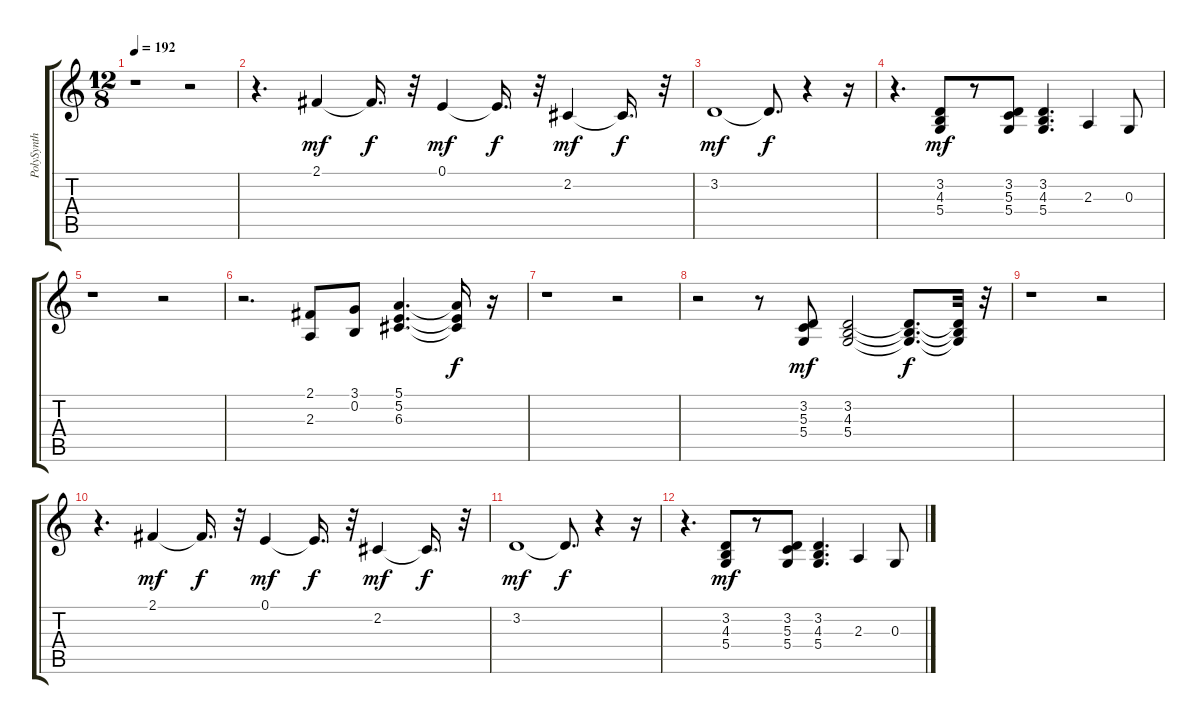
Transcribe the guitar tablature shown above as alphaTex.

\track ("PolySynth" "PolySynth") {instrument pad3polysynth}
\staff {score tabs}
\tuning (E4 B3 G3 D3 A2 E2) {hide}
\ts (12 8)
\tempo 192
\clef g2
\ks c
r.1{dy f} r.2 |
r.4{d} 2.1.4{dy mf} 2.1{t}.16{d dy f} r.32 0.1.4{dy mf} 0.1{t}.16{d dy f} r.32 2.2.4{dy mf} 2.2{t}.16{d dy f} r.32 |
3.2.1{dy mf} 3.2{t}.8{d dy f} r.4 r.16 |
r.4{d} (3.2 4.3 5.4).8{dy mf} r.8 (3.2 5.3 5.4).8 (3.2 4.3 5.4).4{d} 2.3.4 0.3.8 |
r.1 r.2 |
r.2{d} (2.1 2.3).8 (3.1 0.2).8 (5.1 5.2 6.3).4{d} (5.1{t} 5.2{t} 6.3{t}).16{dy f} r.16 |
r.1 r.2 |
r.2 r.8 (3.2 5.3 5.4).8{dy mf} (3.2 4.3 5.4).2 (3.2{t} 4.3{t} 5.4{t}).8{d dy f} (3.2{t} 4.3{t} 5.4{t}).32 r.32 |
r.1 r.2 |
r.4{d} 2.1.4{dy mf} 2.1{t}.16{d dy f} r.32 0.1.4{dy mf} 0.1{t}.16{d dy f} r.32 2.2.4{dy mf} 2.2{t}.16{d dy f} r.32 |
3.2.1{dy mf} 3.2{t}.8{d dy f} r.4 r.16 |
r.4{d} (3.2 4.3 5.4).8{dy mf} r.8 (3.2 5.3 5.4).8 (3.2 4.3 5.4).4{d} 2.3.4 0.3.8
